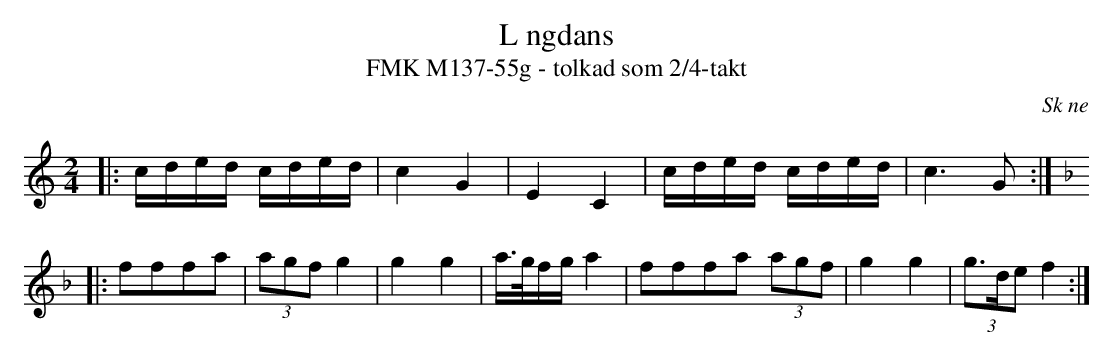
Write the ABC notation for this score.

X:1
T:L ngdans
T:FMK M137-55g - tolkad som 2/4-takt
O:Sk ne
M:2/4
L:1/16
K:C
|: cded cded | c4 G4 | E4 C4 | cded cded | c4>G4 :|
|:[K:F] f2f2f2a2 |(3a2g2f2 g4 | g4 g4 |  a>gfg a4 | f2f2f2a2 (3a2g2f2 | g4 g4 | (3g2>d2e2 f4  :|
